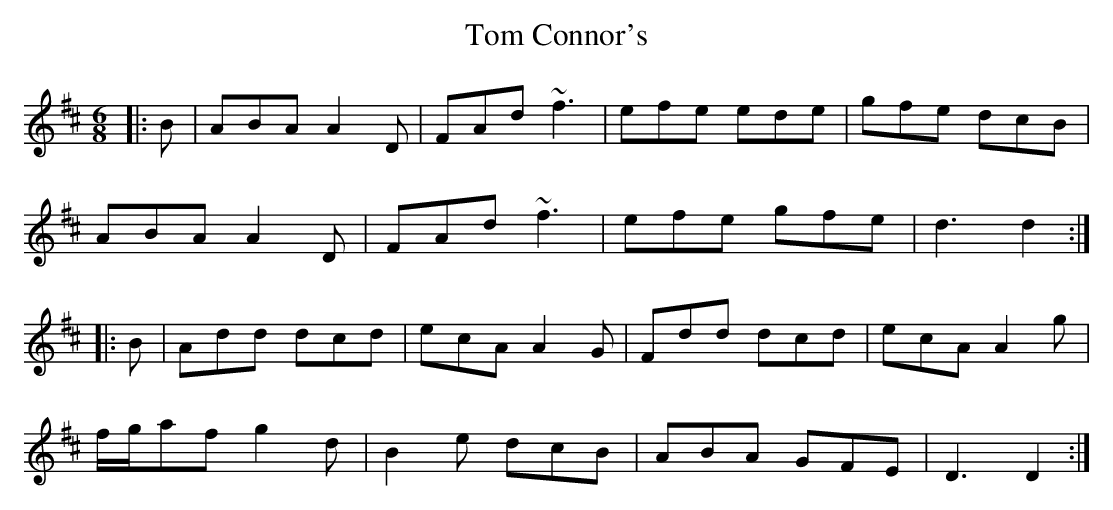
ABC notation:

X:1
T: Tom Connor's
M: 6/8
L: 1/8
K: Dmaj
|:B|ABA A2D|FAd ~f3|efe ede|gfe dcB|
ABA A2D|FAd ~f3|efe gfe|d3 d2:|
|:B|Add dcd|ecA A2G|Fdd dcd|ecA A2g|
f/g/af g2d|B2e dcB|ABA GFE|D3 D2:|
